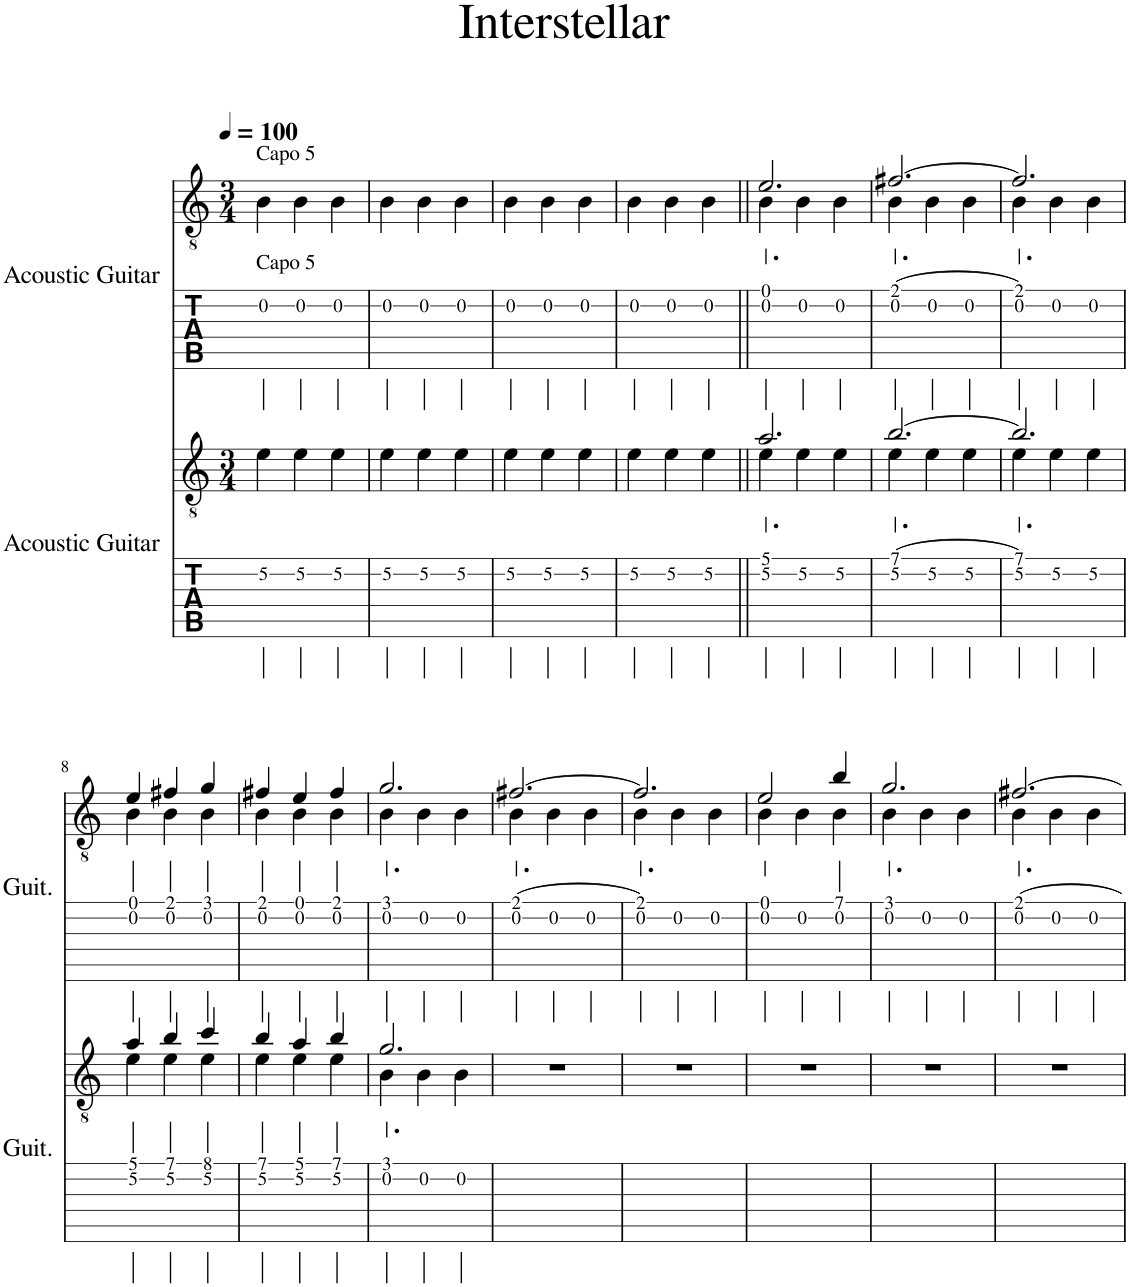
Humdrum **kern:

**kern	**kern	**kern	**kern
*part2	*part2	*part1	*part1
*staff4	*staff3	*staff2	*staff1
*I"Acoustic Guitar	*	*I"Acoustic Guitar	*
*I'Guit.	*	*I'Guit.	*
*stria6	*	*stria6	*
*	*clefGv2	*	*clefGv2
*k[]	*k[]	*k[]	*k[]
*M3/4	*M3/4	*M3/4	*M3/4
*MM100	*MM100	*MM100	*MM100
=1	=1	=1	=1
!	!	!	!LO:TX:a:t=Capo 5
!	!	!LO:TX:a:t=Capo 5	!
4e\	4e\	4B\	4B\
4e\	4e\	4B\	4B\
4e\	4e\	4B\	4B\
=2	=2	=2	=2
4e\	4e\	4B\	4B\
4e\	4e\	4B\	4B\
4e\	4e\	4B\	4B\
=3	=3	=3	=3
4e\	4e\	4B\	4B\
4e\	4e\	4B\	4B\
4e\	4e\	4B\	4B\
=4	=4	=4	=4
4e\	4e\	4B\	4B\
4e\	4e\	4B\	4B\
4e\	4e\	4B\	4B\
=5||	=5||	=5||	=5||
*^	*^	*^	*^
2.a/	4e\	2.a/	4e\	2.e/	4B\	2.e/	4B\
.	4e\	.	4e\	.	4B\	.	4B\
.	4e\	.	4e\	.	4B\	.	4B\
=6	=6	=6	=6	=6	=6	=6	=6
[2.b/	4e\	[2.b/	4e\	[2.f#/	4B\	[2.f#X/	4B\
.	4e\	.	4e\	.	4B\	.	4B\
.	4e\	.	4e\	.	4B\	.	4B\
=7	=7	=7	=7	=7	=7	=7	=7
2.b/]	4e\	2.b/]	4e\	2.f#/]	4B\	2.f/]	4B\
.	4e\	.	4e\	.	4B\	.	4B\
.	4e\	.	4e\	.	4B\	.	4B\
!!LO:LB:g=z	!!
=8	=8	=8	=8	=8	=8	=8	=8
4a/	4e\	4a/	4e\	4e/	4B\	4e/	4B\
4b/	4e\	4b/	4e\	4f#/	4B\	4f#X/	4B\
4cc/	4e\	4cc/	4e\	4g/	4B\	4g/	4B\
=9	=9	=9	=9	=9	=9	=9	=9
4b/	4e\	4b/	4e\	4f#/	4B\	4f#X/	4B\
4a/	4e\	4a/	4e\	4e/	4B\	4e/	4B\
4b/	4e\	4b/	4e\	4f#/	4B\	4f#/	4B\
=10	=10	=10	=10	=10	=10	=10	=10
2.g/	4B\	2.g/	4B\	2.g/	4B\	2.g/	4B\
.	4B\	.	4B\	.	4B\	.	4B\
.	4B\	.	4B\	.	4B\	.	4B\
*v	*v	*	*	*	*	*	*
*	*v	*v	*	*	*	*
=11	=11	=11	=11	=11	=11
2.r	2.r	[2.f#/	4B\	[2.f#X/	4B\
.	.	.	4B\	.	4B\
.	.	.	4B\	.	4B\
=12	=12	=12	=12	=12	=12
2.r	2.r	2.f#/]	4B\	2.f#/]	4B\
.	.	.	4B\	.	4B\
.	.	.	4B\	.	4B\
=13	=13	=13	=13	=13	=13
2.r	2.r	2e/	4B\	2e/	4B\
.	.	.	4B\	.	4B\
.	.	4b/	4B\	4b/	4B\
=14	=14	=14	=14	=14	=14
2.r	2.r	2.g/	4B\	2.g/	4B\
.	.	.	4B\	.	4B\
.	.	.	4B\	.	4B\
=15	=15	=15	=15	=15	=15
2.r	2.r	[2.f#/	4B\	[2.f#X/	4B\
.	.	.	4B\	.	4B\
.	.	.	4B\	.	4B\
*	*	*v	*v	*	*
*	*	*	*v	*v
=	=	=	=
*-	*-	*-	*-
